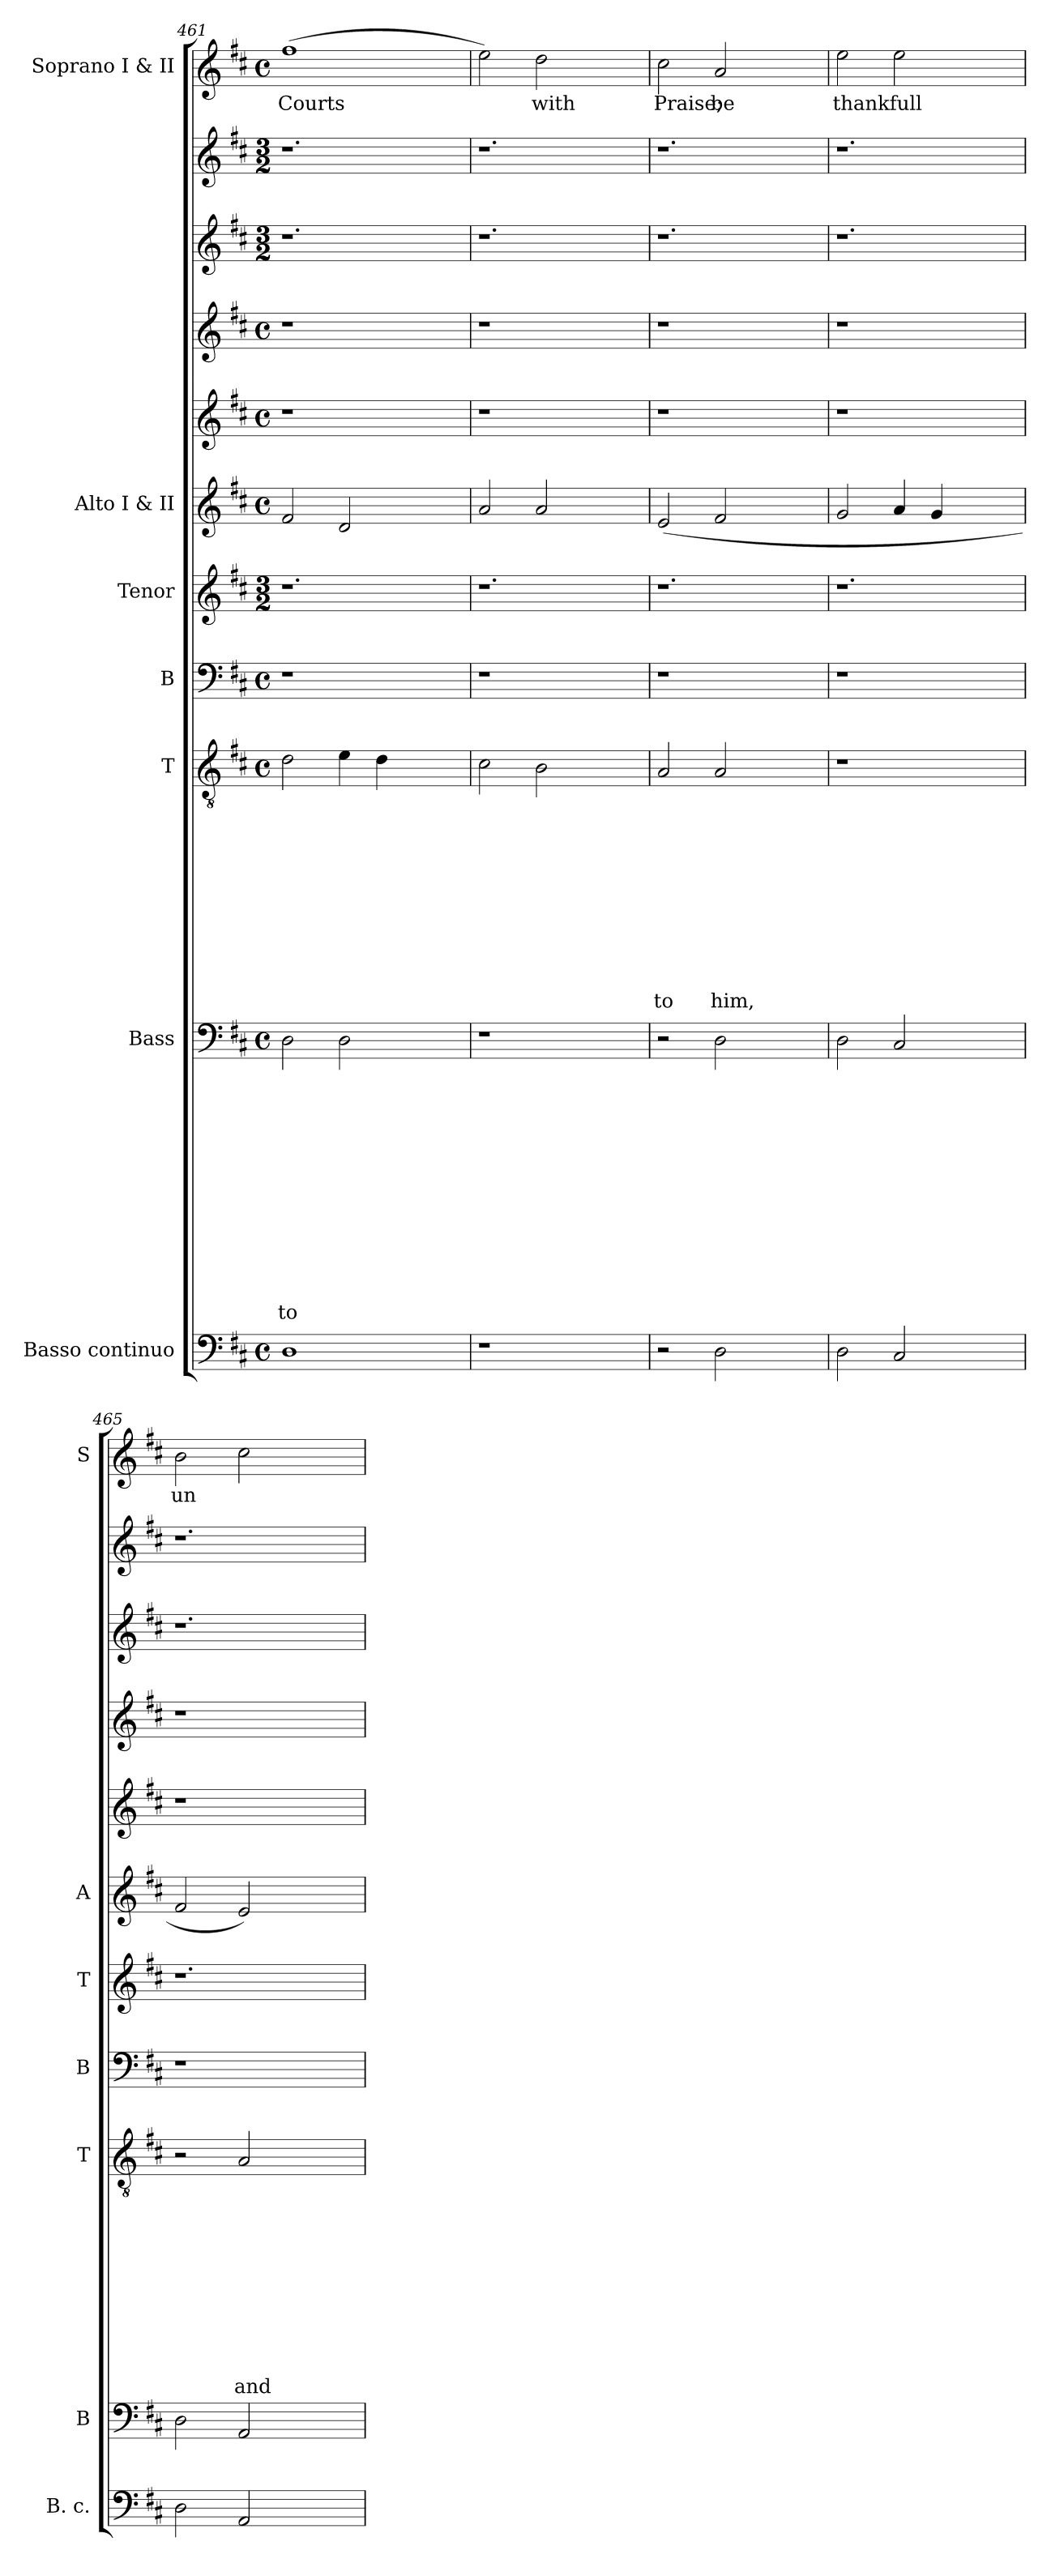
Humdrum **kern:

**kern	**kern	**text	**text	**text	**text	**text	**text	**text	**text	**text	**text	**text	**text	**text	**kern	**text	**text	**text	**text	**text	**text	**text	**text	**text	**text	**text	**kern	**kern	**kern	**kern	**kern	**kern	**kern	**kern	**text
*part11	*part10	*part10	*part10	*part10	*part10	*part10	*part10	*part10	*part10	*part10	*part10	*part10	*part10	*part10	*part9	*part9	*part9	*part9	*part9	*part9	*part9	*part9	*part9	*part9	*part9	*part9	*part8	*part7	*part6	*part5	*part4	*part3	*part2	*part1	*part1
*staff11	*staff10	*staff10	*staff10	*staff10	*staff10	*staff10	*staff10	*staff10	*staff10	*staff10	*staff10	*staff10	*staff10	*staff10	*staff9	*staff9	*staff9	*staff9	*staff9	*staff9	*staff9	*staff9	*staff9	*staff9	*staff9	*staff9	*staff8	*staff7	*staff6	*staff5	*staff4	*staff3	*staff2	*staff1	*staff1
*I"Basso continuo	*I"Bass	*	*	*	*	*	*	*	*	*	*	*	*	*	*I"T	*	*	*	*	*	*	*	*	*	*	*	*I"B	*I"Tenor	*I"Alto I & II	*	*	*	*	*I"Soprano I & II	*
*I'B. c.	*I'B	*	*	*	*	*	*	*	*	*	*	*	*	*	*I'T	*	*	*	*	*	*	*	*	*	*	*	*I'B	*I'T	*I'A	*	*	*	*	*I'S	*
*clefF4	*clefF4	*	*	*	*	*	*	*	*	*	*	*	*	*	*clefGv2	*	*	*	*	*	*	*	*	*	*	*	*clefF4	*clefG2	*clefG2	*clefG2	*clefG2	*clefG2	*clefG2	*clefG2	*
*ITrd7c12	*	*	*	*	*	*	*	*	*	*	*	*	*	*	*	*	*	*	*	*	*	*	*	*	*	*	*	*	*	*	*	*	*	*	*
*k[f#c#]	*k[f#c#]	*	*	*	*	*	*	*	*	*	*	*	*	*	*k[f#c#]	*	*	*	*	*	*	*	*	*	*	*	*k[f#c#]	*k[f#c#]	*k[f#c#]	*k[f#c#]	*k[f#c#]	*k[f#c#]	*k[f#c#]	*k[f#c#]	*
*D:	*D:	*	*	*	*	*	*	*	*	*	*	*	*	*	*D:	*	*	*	*	*	*	*	*	*	*	*	*D:	*D:	*D:	*D:	*D:	*D:	*D:	*D:	*
*M4/4	*M4/4	*	*	*	*	*	*	*	*	*	*	*	*	*	*M4/4	*	*	*	*	*	*	*	*	*	*	*	*M4/4	*M3/2	*M4/4	*M4/4	*M4/4	*M3/2	*M3/2	*M4/4	*
*met(c)	*met(c)	*	*	*	*	*	*	*	*	*	*	*	*	*	*met(c)	*	*	*	*	*	*	*	*	*	*	*	*met(c)	*	*met(c)	*met(c)	*met(c)	*	*	*met(c)	*
=461	=461	=461	=461	=461	=461	=461	=461	=461	=461	=461	=461	=461	=461	=461	=461	=461	=461	=461	=461	=461	=461	=461	=461	=461	=461	=461	=461	=461	=461	=461	=461	=461	=461	=461	=461
!	!	!	!	!	!	!	!	!	!	!	!	!	!	!LO:LY:b	!	!	!	!	!	!	!	!	!	!	!	!	!	!	!	!	!	!	!	!	!LO:LY:b
1DD	2D\	.	.	.	.	.	.	.	.	.	.	.	.	-to	2d\	.	.	.	.	.	.	.	.	.	.	.	1r	1.r	2f#/	1r	1r	1.r	1.r	(>1ff#	Courts
.	2D\	.	.	.	.	.	.	.	.	.	.	.	.	.	4e\	.	.	.	.	.	.	.	.	.	.	.	.	.	2d/	.	.	.	.	.	.
.	.	.	.	.	.	.	.	.	.	.	.	.	.	.	4d\	.	.	.	.	.	.	.	.	.	.	.	.	.	.	.	.	.	.	.	.
2ryy	2ryy	.	.	.	.	.	.	.	.	.	.	.	.	.	2ryy	.	.	.	.	.	.	.	.	.	.	.	2ryy	.	2ryy	2ryy	2ryy	.	.	2ryy	.
=462	=462	=462	=462	=462	=462	=462	=462	=462	=462	=462	=462	=462	=462	=462	=462	=462	=462	=462	=462	=462	=462	=462	=462	=462	=462	=462	=462	=462	=462	=462	=462	=462	=462	=462	=462
1r	1r	.	.	.	.	.	.	.	.	.	.	.	.	.	2c#\	.	.	.	.	.	.	.	.	.	.	.	1r	1.r	2a/	1r	1r	1.r	1.r	2ee\)	.
!	!	!	!	!	!	!	!	!	!	!	!	!	!	!	!	!	!	!	!	!	!	!	!	!	!	!	!	!	!	!	!	!	!	!	!LO:LY:b
.	.	.	.	.	.	.	.	.	.	.	.	.	.	.	2B\	.	.	.	.	.	.	.	.	.	.	.	.	.	2a/	.	.	.	.	2dd\	with
2ryy	2ryy	.	.	.	.	.	.	.	.	.	.	.	.	.	2ryy	.	.	.	.	.	.	.	.	.	.	.	2ryy	.	2ryy	2ryy	2ryy	.	.	2ryy	.
=463	=463	=463	=463	=463	=463	=463	=463	=463	=463	=463	=463	=463	=463	=463	=463	=463	=463	=463	=463	=463	=463	=463	=463	=463	=463	=463	=463	=463	=463	=463	=463	=463	=463	=463	=463
!	!	!	!	!	!	!	!	!	!	!	!	!	!	!	!	!	!	!	!	!	!	!	!	!	!	!LO:LY:b	!	!	!	!	!	!	!	!	!LO:LY:b
2r	2r	.	.	.	.	.	.	.	.	.	.	.	.	.	2A/	.	.	.	.	.	.	.	.	.	.	-to	1r	1.r	(<2e/	1r	1r	1.r	1.r	2cc#\	Praise;
!	!	!	!	!	!	!	!	!	!	!	!	!	!	!	!	!	!	!	!	!	!	!	!	!	!	!LO:LY:b	!	!	!	!	!	!	!	!	!LO:LY:b
2DD\	2D\	.	.	.	.	.	.	.	.	.	.	.	.	.	2A/	.	.	.	.	.	.	.	.	.	.	him,	.	.	2f#/	.	.	.	.	2a/	be
2ryy	2ryy	.	.	.	.	.	.	.	.	.	.	.	.	.	2ryy	.	.	.	.	.	.	.	.	.	.	.	2ryy	.	2ryy	2ryy	2ryy	.	.	2ryy	.
=464	=464	=464	=464	=464	=464	=464	=464	=464	=464	=464	=464	=464	=464	=464	=464	=464	=464	=464	=464	=464	=464	=464	=464	=464	=464	=464	=464	=464	=464	=464	=464	=464	=464	=464	=464
!	!	!	!	!	!	!	!	!	!	!	!	!	!	!	!	!	!	!	!	!	!	!	!	!	!	!	!	!	!	!	!	!	!	!	!LO:LY:b
2DD\	2D\	.	.	.	.	.	.	.	.	.	.	.	.	.	1r	.	.	.	.	.	.	.	.	.	.	.	1r	1.r	2g/	1r	1r	1.r	1.r	2ee\	thank
!	!	!	!	!	!	!	!	!	!	!	!	!	!	!	!	!	!	!	!	!	!	!	!	!	!	!	!	!	!	!	!	!	!	!	!LO:LY:b
2CC#/	2C#/	.	.	.	.	.	.	.	.	.	.	.	.	.	.	.	.	.	.	.	.	.	.	.	.	.	.	.	4a/	.	.	.	.	2ee\	full
.	.	.	.	.	.	.	.	.	.	.	.	.	.	.	.	.	.	.	.	.	.	.	.	.	.	.	.	.	4g/	.	.	.	.	.	.
2ryy	2ryy	.	.	.	.	.	.	.	.	.	.	.	.	.	2ryy	.	.	.	.	.	.	.	.	.	.	.	2ryy	.	2ryy	2ryy	2ryy	.	.	2ryy	.
=465	=465	=465	=465	=465	=465	=465	=465	=465	=465	=465	=465	=465	=465	=465	=465	=465	=465	=465	=465	=465	=465	=465	=465	=465	=465	=465	=465	=465	=465	=465	=465	=465	=465	=465	=465
!	!	!	!	!	!	!	!	!	!	!	!	!	!	!	!	!	!	!	!	!	!	!	!	!	!	!	!	!	!	!	!	!	!	!	!LO:LY:b
2DD\	2D\	.	.	.	.	.	.	.	.	.	.	.	.	.	2r	.	.	.	.	.	.	.	.	.	.	.	1r	1.r	2f#/	1r	1r	1.r	1.r	2b\	un
!	!	!	!	!	!	!	!	!	!	!	!	!	!	!	!	!	!	!	!	!	!	!	!	!	!	!LO:LY:b	!	!	!	!	!	!	!	!	!
2AAA/	2AA/	.	.	.	.	.	.	.	.	.	.	.	.	.	2A/	.	.	.	.	.	.	.	.	.	.	and	.	.	2e/)	.	.	.	.	2cc#\	.
2ryy	2ryy	.	.	.	.	.	.	.	.	.	.	.	.	.	2ryy	.	.	.	.	.	.	.	.	.	.	.	2ryy	.	2ryy	2ryy	2ryy	.	.	2ryy	.
=	=	=	=	=	=	=	=	=	=	=	=	=	=	=	=	=	=	=	=	=	=	=	=	=	=	=	=	=	=	=	=	=	=	=	=
*-	*-	*-	*-	*-	*-	*-	*-	*-	*-	*-	*-	*-	*-	*-	*-	*-	*-	*-	*-	*-	*-	*-	*-	*-	*-	*-	*-	*-	*-	*-	*-	*-	*-	*-	*-
